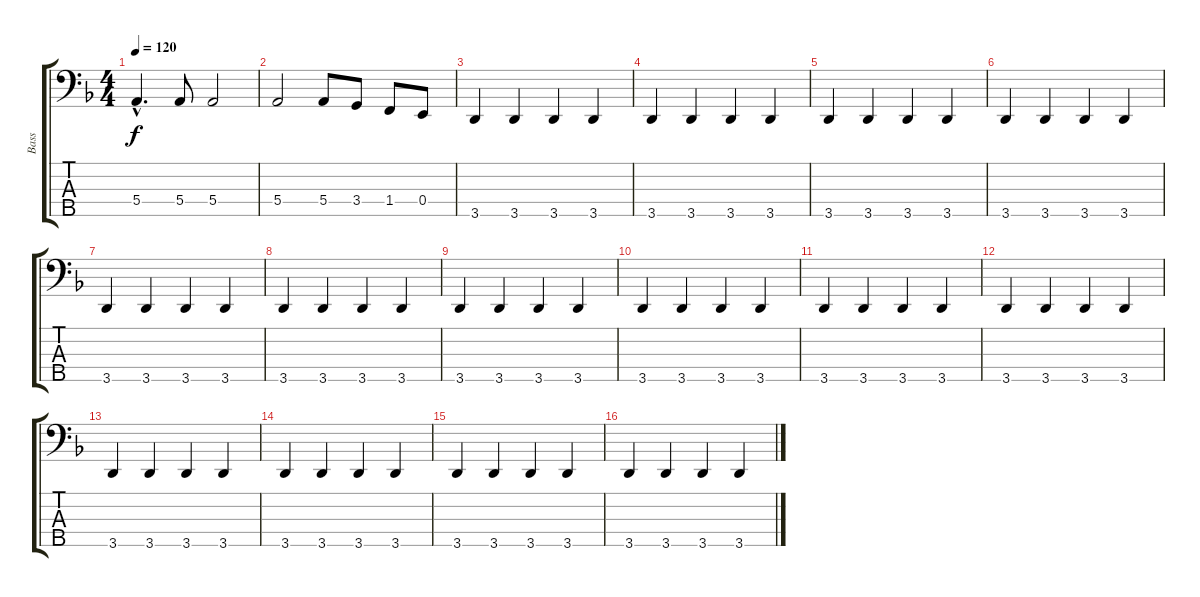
\track ("Bass" "Bass") {instrument electricbassfinger}
\staff {score tabs}
\tuning (G2 D2 A1 E1 B0) {hide}
\ts (4 4)
\tempo 120
\clef f4
\ks dminor
5.4{hac}.4{d dy f} 5.4.8 5.4.2 |
5.4.2 5.4.8 3.4.8 1.4.8 0.4.8 |
3.5.4 3.5.4 3.5.4 3.5.4 |
3.5.4 3.5.4 3.5.4 3.5.4 |
3.5.4 3.5.4 3.5.4 3.5.4 |
3.5.4 3.5.4 3.5.4 3.5.4 |
3.5.4 3.5.4 3.5.4 3.5.4 |
3.5.4 3.5.4 3.5.4 3.5.4 |
3.5.4 3.5.4 3.5.4 3.5.4 |
3.5.4 3.5.4 3.5.4 3.5.4 |
3.5.4 3.5.4 3.5.4 3.5.4 |
3.5.4 3.5.4 3.5.4 3.5.4 |
3.5.4 3.5.4 3.5.4 3.5.4 |
3.5.4 3.5.4 3.5.4 3.5.4 |
3.5.4 3.5.4 3.5.4 3.5.4 |
3.5.4 3.5.4 3.5.4 3.5.4
